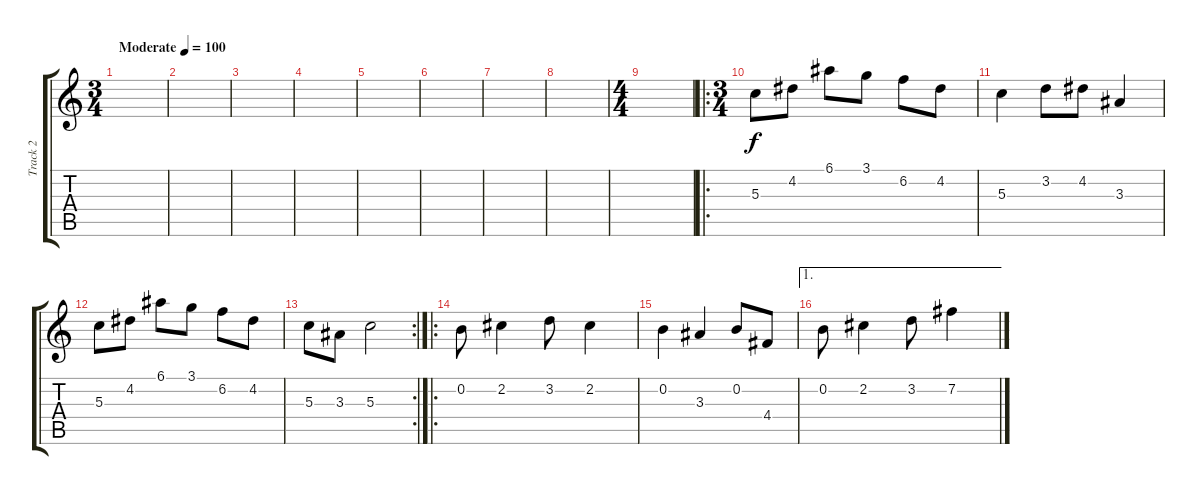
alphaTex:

\track ("Track 2" "Track 2") {instrument harmonica}
\staff {score tabs}
\tuning (E5 B4 G4 D4 A3 E3) {hide}
\ts (3 4)
\tempo (100 "Moderate")
\clef g2
\ks c
|
|
|
|
|
|
|
|
\ts (4 4)
|
\ro
\ts (3 4)
5.3.8 4.2.8 6.1.8 3.1.8 6.2.8 4.2.8 |
5.3.4 3.2.8 4.2.8 3.3.4 |
5.3.8 4.2.8 6.1.8 3.1.8 6.2.8 4.2.8 |
\rc 2
5.3.8 3.3.8 5.3.2 |
\ro
0.2.8 2.2.4 3.2.8 2.2.4 |
0.2.4 3.3.4 0.2.8 4.4.8 |
\ae 1
0.2.8 2.2.4 3.2.8 7.2.4
